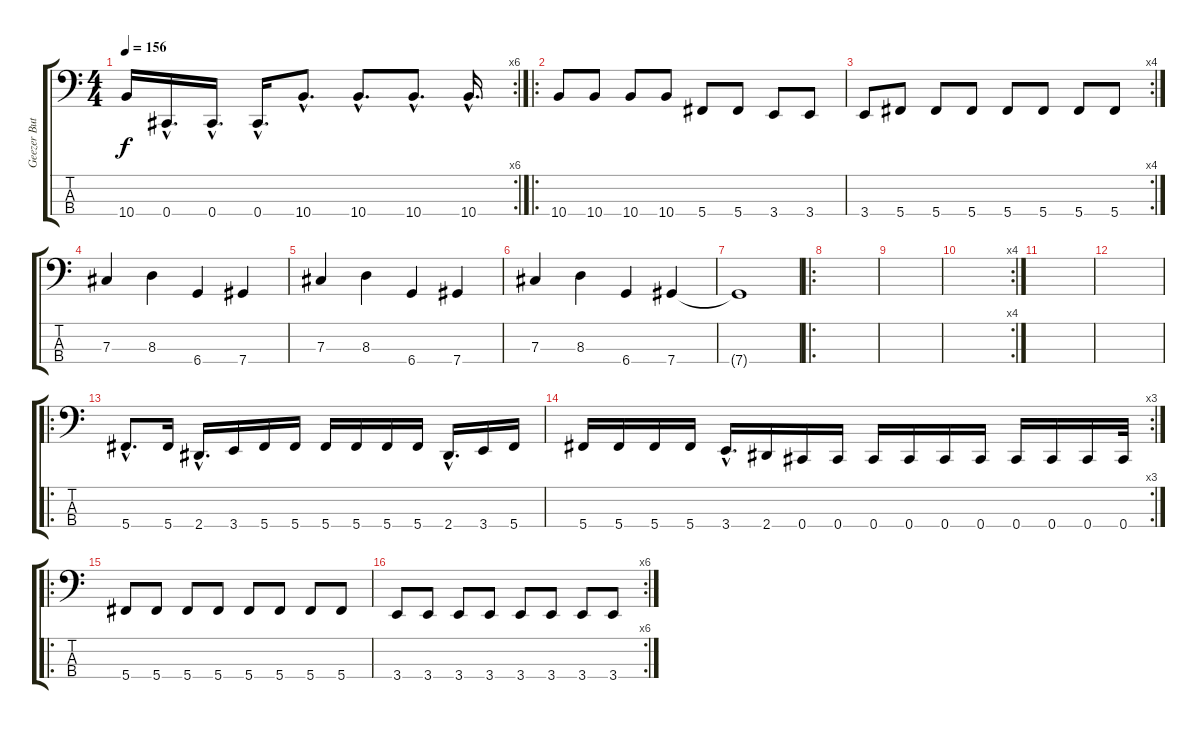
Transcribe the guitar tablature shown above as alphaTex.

\track ("Geezer Butler" "Geezer But") {instrument electricbassfinger}
\staff {score tabs}
\tuning (E2 B1 Gb1 Db1) {hide}
\rc 6
\ts (4 4)
\tempo 156
\clef f4
\ks c
10.4.16{dy f} 0.4{hac}.16{d} 0.4{hac}.16{d} 0.4{hac}.16{d} 10.4{hac}.8{d} 10.4{hac}.8{d} 10.4{hac}.8{d} 10.4{hac}.16{d} |
\ro
10.4.8 10.4.8 10.4.8 10.4.8 5.4.8 5.4.8 3.4.8 3.4.8 |
\rc 4
3.4.8 5.4.8 5.4.8 5.4.8 5.4.8 5.4.8 5.4.8 5.4.8 |
7.3.4 8.3.4 6.4.4 7.4.4 |
7.3.4 8.3.4 6.4.4 7.4.4 |
7.3.4 8.3.4 6.4.4 7.4.4 |
7.4{t}.1 |
\ro
|
|
\rc 4
|
|
|
\ro
5.4{hac}.8{d} 5.4.16 2.4{hac}.16{d} 3.4.16 5.4.16 5.4.16 5.4.16 5.4.16 5.4.16 5.4.16 2.4{hac}.16{d} 3.4.16 5.4.16 |
\rc 3
5.4.16 5.4.16 5.4.16 5.4.16 3.4{hac}.16{d} 2.4.16 0.4.16 0.4.16 0.4.16 0.4.16 0.4.16 0.4.16 0.4.16 0.4.16 0.4.16 0.4.32 |
\ro
5.4.8 5.4.8 5.4.8 5.4.8 5.4.8 5.4.8 5.4.8 5.4.8 |
\rc 6
3.4.8 3.4.8 3.4.8 3.4.8 3.4.8 3.4.8 3.4.8 3.4.8
